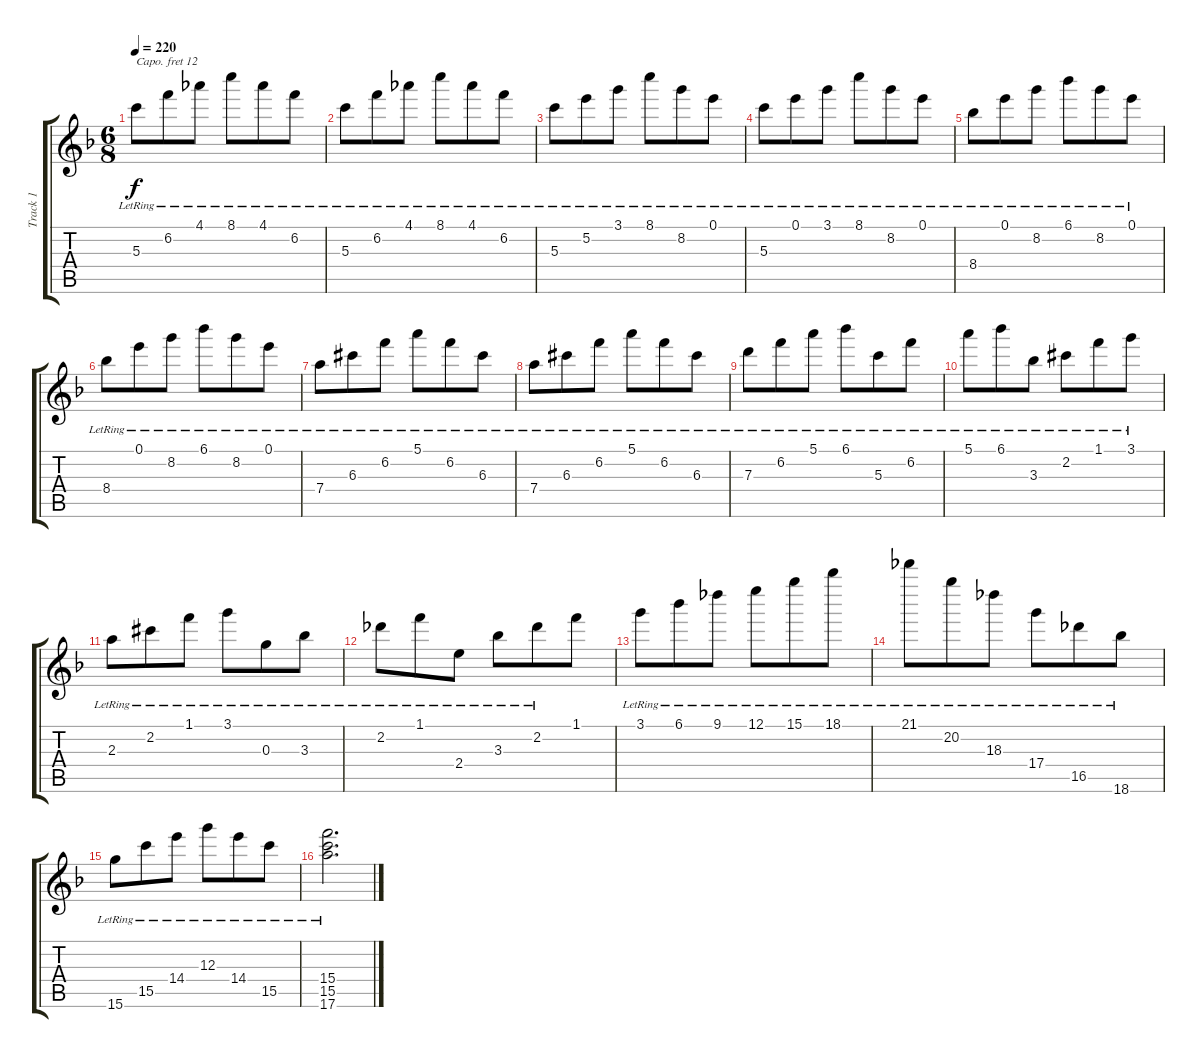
\track ("Track 1" "Track 1") {instrument electricguitarjazz}
\staff {score tabs}
\capo 12
\tuning (E4 B3 G3 D3 A2 E2) {hide}
\ts (6 8)
\tempo 220
\clef g2
\ks f
5.3{lr}.8{dy f} 6.2{lr}.8 4.1{lr}.8 8.1{lr}.8 4.1{lr}.8 6.2{lr}.8 |
5.3{lr}.8 6.2{lr}.8 4.1{lr}.8 8.1{lr}.8 4.1{lr}.8 6.2{lr}.8 |
5.3{lr}.8 5.2{lr}.8 3.1{lr}.8 8.1{lr}.8 8.2{lr}.8 0.1{lr}.8 |
5.3{lr}.8 0.1{lr}.8 3.1{lr}.8 8.1{lr}.8 8.2{lr}.8 0.1{lr}.8 |
8.4{lr}.8 0.1{lr}.8 8.2{lr}.8 6.1{lr}.8 8.2{lr}.8 0.1{lr}.8 |
8.4{lr}.8 0.1{lr}.8 8.2{lr}.8 6.1{lr}.8 8.2{lr}.8 0.1{lr}.8 |
7.4{lr}.8 6.3{lr acc #}.8 6.2{lr}.8 5.1{lr}.8 6.2{lr}.8 6.3{lr acc #}.8 |
7.4{lr}.8 6.3{lr acc #}.8 6.2{lr}.8 5.1{lr}.8 6.2{lr}.8 6.3{lr acc #}.8 |
7.3{lr}.8 6.2{lr}.8 5.1{lr}.8 6.1{lr}.8 5.3{lr}.8 6.2{lr}.8 |
5.1{lr}.8 6.1{lr}.8 3.3{lr}.8 2.2{lr acc #}.8 1.1{lr}.8 3.1{lr}.8 |
2.3{lr}.8 2.2{lr acc #}.8 1.1{lr}.8 3.1{lr}.8 0.3{lr}.8 3.3{lr}.8 |
2.2{lr}.8 1.1{lr}.8 2.4{lr}.8 3.3{lr}.8 2.2{lr}.8 1.1.8 |
3.1{lr}.8 6.1{lr}.8 9.1{lr}.8 12.1{lr}.8 15.1{lr}.8 18.1{lr}.8 |
21.1{lr}.8 20.2{lr}.8 18.3{lr}.8 17.4{lr}.8 16.5{lr}.8 18.6{lr}.8 |
15.6{lr}.8 15.5{lr}.8 14.4{lr}.8 12.3{lr}.8 14.4{lr}.8 15.5{lr}.8 |
(15.4{lr} 15.5{lr} 17.6{lr}).2{d}
